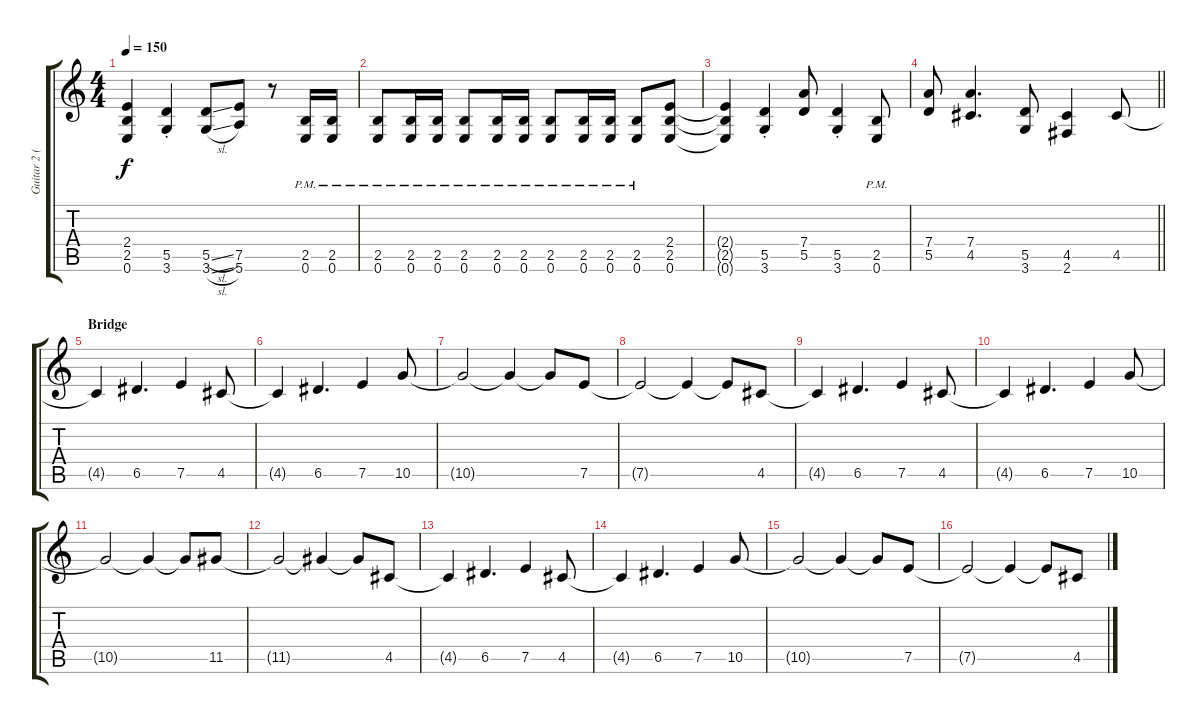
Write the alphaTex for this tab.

\track ("Guitar 2 (Murray)" "Guitar 2 (") {instrument distortionguitar}
\staff {score tabs}
\tuning (E4 B3 G3 D3 A2 E2) {hide}
\ts (4 4)
\tempo 150
\clef g2
\ks c
(2.4{t} 2.5{t} 0.6{t}).4{dy f} (5.5{st} 3.6{st}).4 (5.5{sl} 3.6{sl}).8 (7.5 5.6).8 r.8 (2.5{pm} 0.6{pm}).16 (2.5{pm} 0.6{pm}).16 |
(2.5{pm} 0.6{pm}).8 (2.5{pm} 0.6{pm}).16 (2.5{pm} 0.6{pm}).16 (2.5{pm} 0.6{pm}).8 (2.5{pm} 0.6{pm}).16 (2.5{pm} 0.6{pm}).16 (2.5{pm} 0.6{pm}).8 (2.5{pm} 0.6{pm}).16 (2.5{pm} 0.6{pm}).16 (2.5{pm} 0.6{pm}).8 (2.4 2.5 0.6).8 |
(2.4{t} 2.5{t} 0.6{t}).4 (5.5{st} 3.6{st}).4 (7.4 5.5).8 (5.5{st} 3.6{st}).4 (2.5{pm} 0.6{pm}).8 |
\barLineRight lightlight
(7.4 5.5).8 (7.4 4.5).4{d} (5.5 3.6).8 (4.5 2.6).4 4.5.8 |
\section ("" "Bridge")
4.5{t}.4 6.5.4{d} 7.5.4 4.5.8 |
4.5{t}.4 6.5.4{d} 7.5.4 10.5.8 |
10.5{t}.2 10.5{t}.4 10.5{t}.8 7.5.8 |
7.5{t}.2 7.5{t}.4 7.5{t}.8 4.5.8 |
4.5{t}.4 6.5.4{d} 7.5.4 4.5.8 |
4.5{t}.4 6.5.4{d} 7.5.4 10.5.8 |
10.5{t}.2 10.5{t}.4 10.5{t}.8 11.5.8 |
11.5{t}.2 11.5{t}.4 11.5{t}.8 4.5.8 |
4.5{t}.4 6.5.4{d} 7.5.4 4.5.8 |
4.5{t}.4 6.5.4{d} 7.5.4 10.5.8 |
10.5{t}.2 10.5{t}.4 10.5{t}.8 7.5.8 |
7.5{t}.2 7.5{t}.4 7.5{t}.8 4.5.8
